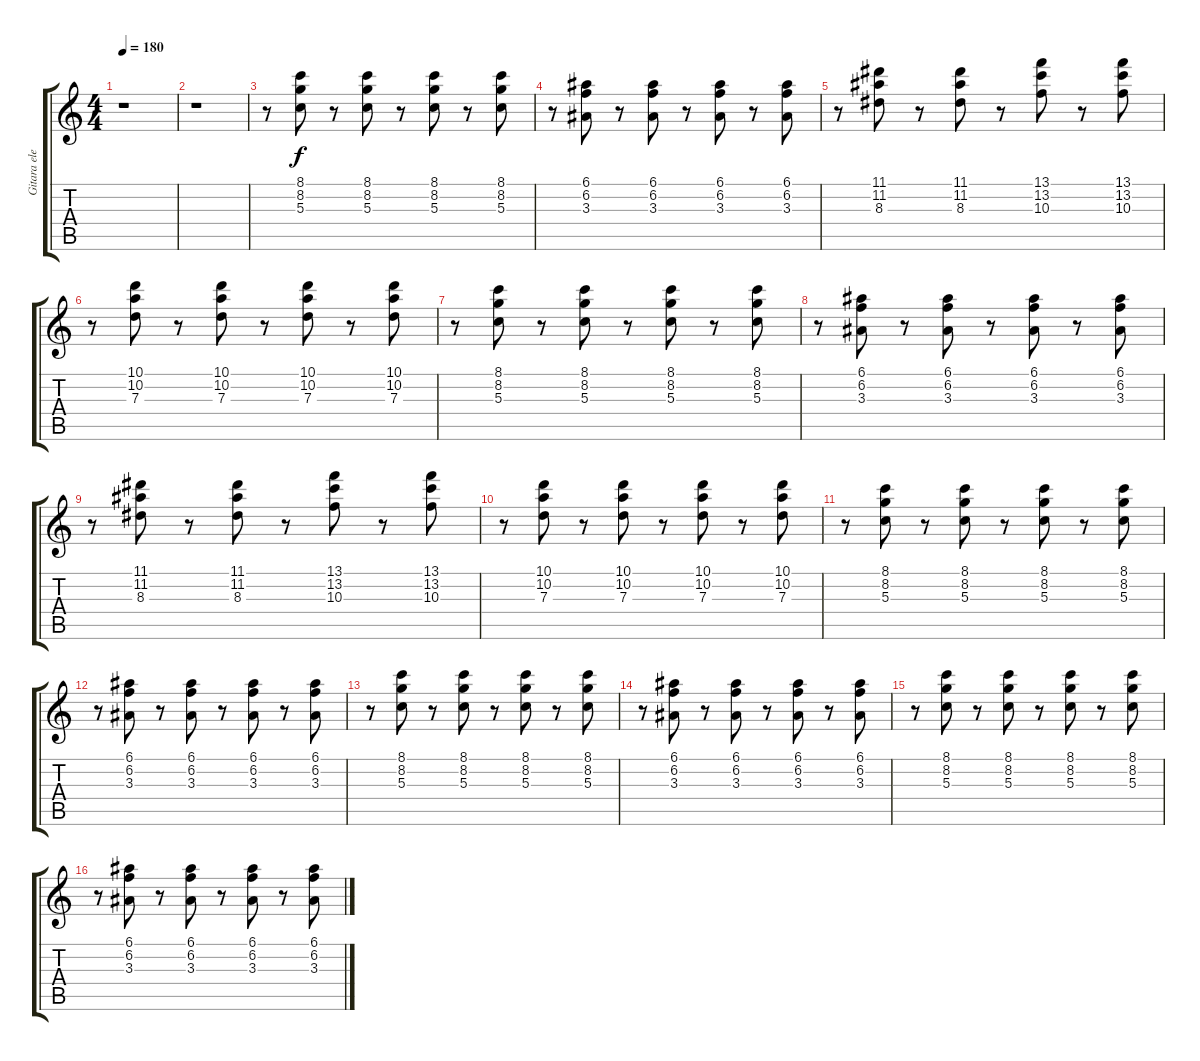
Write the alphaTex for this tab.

\track ("Gitara elektryczna" "Gitara ele") {instrument distortionguitar}
\staff {score tabs}
\tuning (E4 B3 G3 D3 A2 E2) {hide}
\ts (4 4)
\tempo 180
\clef g2
\ks c
r.1{dy f instrument distortionguitar} |
r.1 |
r.8 (8.1 8.2 5.3).8 r.8 (8.1 8.2 5.3).8 r.8 (8.1 8.2 5.3).8 r.8 (8.1 8.2 5.3).8 |
r.8 (6.1 6.2 3.3).8 r.8 (6.1 6.2 3.3).8 r.8 (6.1 6.2 3.3).8 r.8 (6.1 6.2 3.3).8 |
r.8 (11.1 11.2 8.3).8 r.8 (11.1 11.2 8.3).8 r.8 (13.1 13.2 10.3).8 r.8 (13.1 13.2 10.3).8 |
r.8 (10.1 10.2 7.3).8 r.8 (10.1 10.2 7.3).8 r.8 (10.1 10.2 7.3).8 r.8 (10.1 10.2 7.3).8 |
r.8 (8.1 8.2 5.3).8 r.8 (8.1 8.2 5.3).8 r.8 (8.1 8.2 5.3).8 r.8 (8.1 8.2 5.3).8 |
r.8 (6.1 6.2 3.3).8 r.8 (6.1 6.2 3.3).8 r.8 (6.1 6.2 3.3).8 r.8 (6.1 6.2 3.3).8 |
r.8 (11.1 11.2 8.3).8 r.8 (11.1 11.2 8.3).8 r.8 (13.1 13.2 10.3).8 r.8 (13.1 13.2 10.3).8 |
r.8 (10.1 10.2 7.3).8 r.8 (10.1 10.2 7.3).8 r.8 (10.1 10.2 7.3).8 r.8 (10.1 10.2 7.3).8 |
r.8 (8.1 8.2 5.3).8 r.8 (8.1 8.2 5.3).8 r.8 (8.1 8.2 5.3).8 r.8 (8.1 8.2 5.3).8 |
r.8 (6.1 6.2 3.3).8 r.8 (6.1 6.2 3.3).8 r.8 (6.1 6.2 3.3).8 r.8 (6.1 6.2 3.3).8 |
r.8 (8.1 8.2 5.3).8 r.8 (8.1 8.2 5.3).8 r.8 (8.1 8.2 5.3).8 r.8 (8.1 8.2 5.3).8 |
r.8 (6.1 6.2 3.3).8 r.8 (6.1 6.2 3.3).8 r.8 (6.1 6.2 3.3).8 r.8 (6.1 6.2 3.3).8 |
r.8 (8.1 8.2 5.3).8 r.8 (8.1 8.2 5.3).8 r.8 (8.1 8.2 5.3).8 r.8 (8.1 8.2 5.3).8 |
r.8 (6.1 6.2 3.3).8 r.8 (6.1 6.2 3.3).8 r.8 (6.1 6.2 3.3).8 r.8 (6.1 6.2 3.3).8
